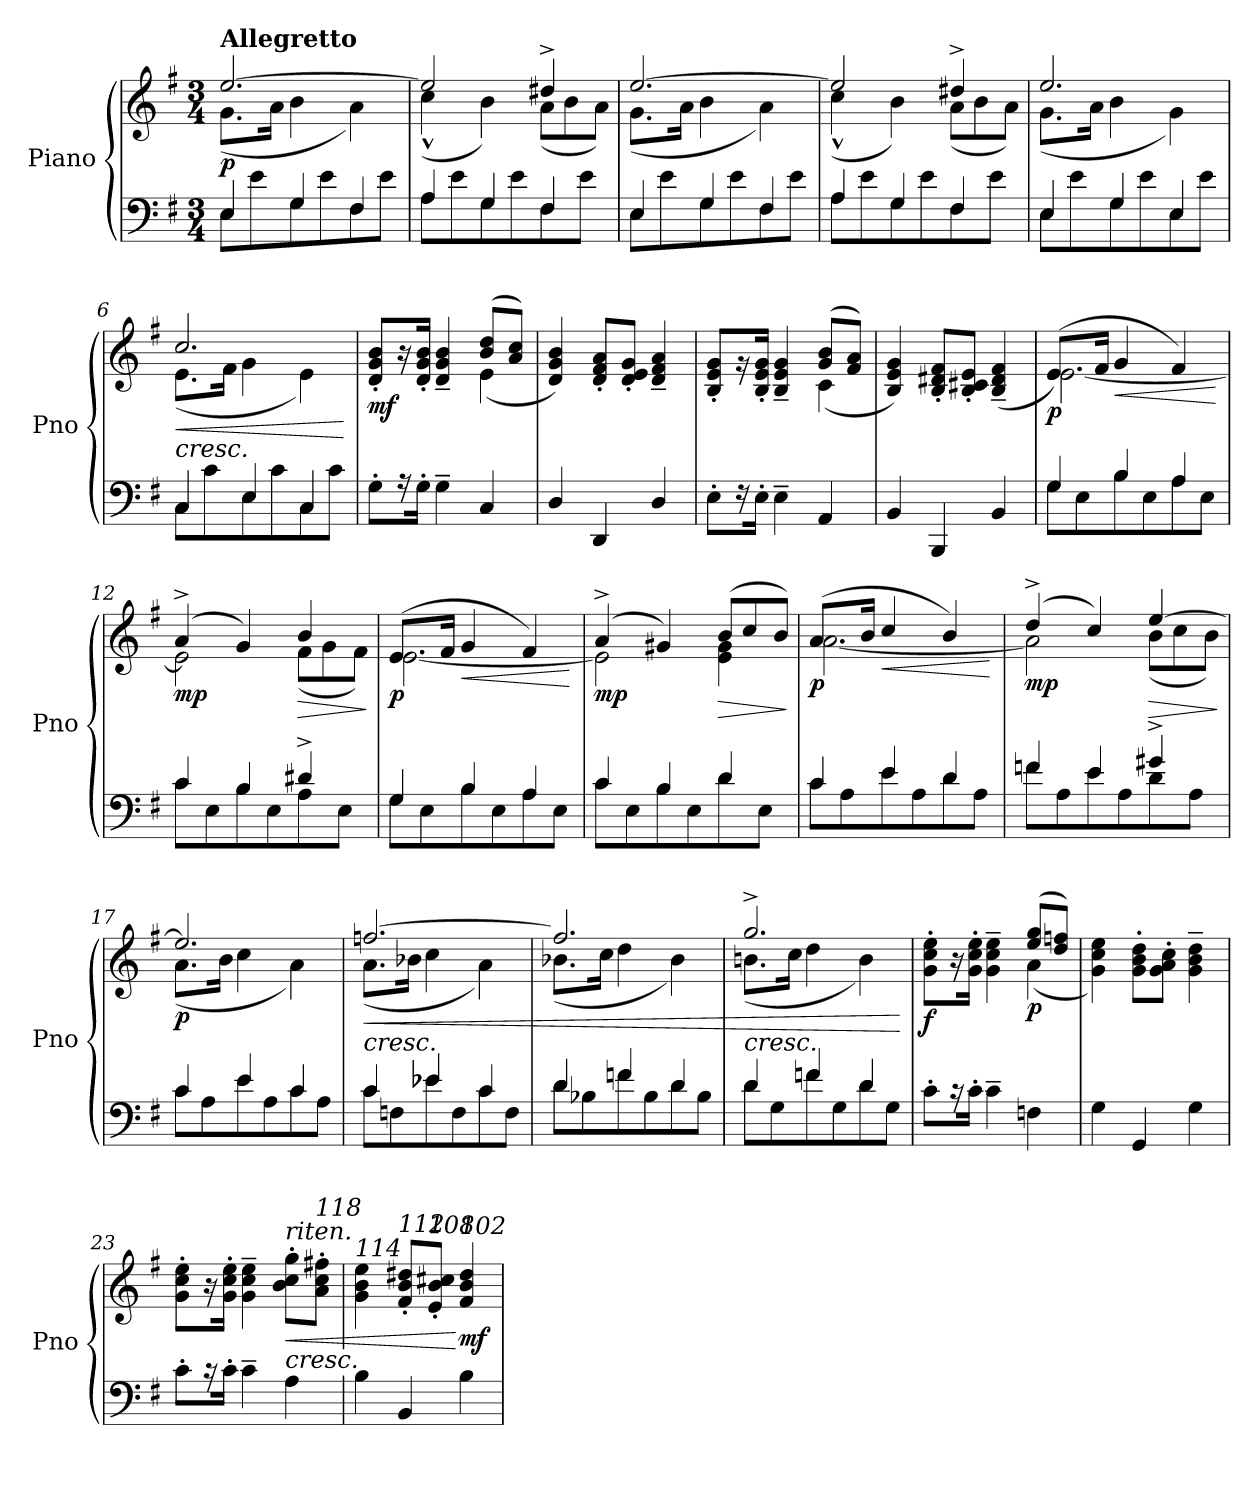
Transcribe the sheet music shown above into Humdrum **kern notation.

**kern	**kern	**dynam
*part1	*part1	*part1
*staff2	*staff1	*staff1/2
*I"Piano	*	*
*I'Pno	*	*
*clefF4	*clefG2	*
*k[f#]	*k[f#]	*
*M3/4	*M3/4	*
=1	=1	=1
*^	*^	*
!	!	!LO:TX:a:B:t=Allegretto	!	!
!	!	!	!	!LO:DY:b
4E/	8E\L	[2.ee/	(<8.g\L	p
.	8e\	.	.	.
.	.	.	16a\Jk	.
4G/	8G\	.	4b\	.
.	8e\	.	.	.
4F#/	8F#\	.	4a\)	.
.	8e\J	.	.	.
=2	=2	=2	=2	=2
4A/	8A\L	2ee/]	(<4cc^^\	.
.	8e\	.	.	.
4G/	8G\	.	4b\)	.
.	8e\	.	.	.
*	*	*	*Xtuplet	*
4F#/	8F#\	4dd#X^/	(<12a\L	.
.	.	.	12b\	.
.	8e\J	.	.	.
.	.	.	12a\J)	.
=3	=3	=3	=3	=3
4E/	8E\L	[2.ee/	(<8.g\L	.
.	8e\	.	.	.
.	.	.	16a\Jk	.
4G/	8G\	.	4b\	.
.	8e\	.	.	.
4F#/	8F#\	.	4a\)	.
.	8e\J	.	.	.
=4	=4	=4	=4	=4
4A/	8A\L	2ee/]	(<4cc^^\	.
.	8e\	.	.	.
4G/	8G\	.	4b\)	.
.	8e\	.	.	.
4F#/	8F#\	4dd#X^/	(<12a\L	.
.	.	.	12b\	.
.	8e\J	.	.	.
.	.	.	12a\J)	.
=5	=5	=5	=5	=5
4E/	8E\L	2.ee/	(<8.g\L	.
.	8e\	.	.	.
.	.	.	16a\Jk	.
4G/	8G\	.	4b\	.
.	8e\	.	.	.
4E/	8E\	.	4g\)	.
.	8e\J	.	.	.
!!LO:LB:g=z	!!
=6	=6	=6	=6	=6
!	!	!LO:TX:b:i:t=cresc.	!	!
!	!	!	!	!LO:HP:b
4C/	8C\L	2.cc/	(<8.e\L	<
.	8c\	.	.	.
.	.	.	16f#\Jk	.
4E/	8E\	.	4g\	.
.	8c\	.	.	.
4C/	8C\	.	4e\)	.
.	8c\J	.	.	.
*v	*v	*	*	*
*	*v	*v	*
.	.	[
=7	=7	=7
*	*^	*
!	!	!	!LO:DY:b
8G'\L	8d/' 8g/' 8b/'L	2ryy	mf
16rA	16r	.	.
16G'\Jk	16d/' 16g/' 16b/'Jk	.	.
4G~\	4d/~ 4g/~ 4b/~	.	.
4C/	(>8b/ 8dd/L	(<4e\	.
.	8a/ 8cc/J)	.	.
*	*v	*v	*
=8	=8	=8
4D/	4d/ 4g/ 4b/)	.
4DD/	8d/' 8f#/' 8a/'L	.
.	8d/' 8e/' 8g/'J	.
4D/	4d/~ 4f#/~ 4a/~	.
=9	=9	=9
*	*^	*
8E'\L	8B/' 8e/' 8g/'L	2ryy	.
16rF	16rg	.	.
16E'\Jk	16B/' 16e/' 16g/'Jk	.	.
4E~\	4B/~ 4e/~ 4g/~	.	.
4AA/	(>8g/ 8b/L	(<4c\	.
.	8f#/ 8a/J)	.	.
*	*v	*v	*
=10	=10	=10
4BB/	4B/ 4e/ 4g/)	.
4BBB/	8B/' 8d#X/' 8f#/'L	.
.	8B/' 8c#X/' 8e/'J	.
4BB/	(>4B/~ 4d#/~ 4f#/~	.
=11	=11	=11
*^	*^	*
!	!	!	!	!LO:DY:b
4G/	8G\L	(>8.e/L)	[2.e\	p
.	8E\	.	.	.
.	.	16f#/Jk	.	.
!	!	!	!	!LO:HP:b
4B/	8B\	4g/	.	<
.	8E\	.	.	.
4A/	8A\	4f#/)	.	.
.	8E\J	.	.	.
*v	*v	*	*	*
*	*v	*v	*
.	.	[
!!LO:LB:g=z
=12	=12	=12
*^	*^	*
!	!	!	!	!LO:DY:b
4c/	8c\L	(>4a^/	2e\]	mp
.	8E\	.	.	.
4B/	8B\	4g/)	.	.
.	8E\	.	.	.
!	!	!	!	!LO:HP:b
4d#X^/	8A\	4b/	(<12f#\L	>
.	.	.	12g\	.
.	8E\J	.	.	.
.	.	.	12f#\J)	.
*v	*v	*	*	*
*	*v	*v	*
.	.	]
=13	=13	=13
*^	*^	*
!	!	!	!	!LO:DY:b
4G/	8G\L	(>8.e/L	[2.e\	p
.	8E\	.	.	.
.	.	16f#/Jk	.	.
!	!	!	!	!LO:HP:b
4B/	8B\	4g/	.	<
.	8E\	.	.	.
4A/	8A\	4f#/)	.	.
.	8E\J	.	.	.
*v	*v	*	*	*
*	*v	*v	*
.	.	[
=14	=14	=14
*^	*^	*
!	!	!	!	!LO:DY:b
4c/	8c\L	(>4a^/	2e\]	mp
.	8E\	.	.	.
4B/	8B\	4g#X/)	.	.
.	8E\	.	.	.
!	!	!	!	!LO:HP:b
4d/	8d\	(>12b/L	4e\ 4g#\	>
.	.	12cc/	.	.
.	8E\J	.	.	.
.	.	12b/J)	.	.
*v	*v	*	*	*
*	*v	*v	*
.	.	]
=15	=15	=15
*^	*^	*
!	!	!	!	!LO:DY:b
4c/	8c\L	(>8.a/L	[2.a\	p
.	8A\	.	.	.
.	.	16b/Jk	.	.
!	!	!	!	!LO:HP:b
4e/	8e\	4cc/	.	<
.	8A\	.	.	.
4d/	8d\	4b/)	.	.
.	8A\J	.	.	.
*v	*v	*	*	*
*	*v	*v	*
.	.	[
=16	=16	=16
*^	*^	*
!	!	!	!	!LO:DY:b
4fn/	8f\L	(>4dd^/	2a\]	mp
.	8A\	.	.	.
4e/	8e\	4cc/)	.	.
.	8A\	.	.	.
!	!	!	!	!LO:HP:b
4g#X^/	8d\	[4ee/	(<12b\L	>
.	.	.	12cc\	.
.	8A\J	.	.	.
.	.	.	12b\J)	.
*v	*v	*	*	*
*	*v	*v	*
.	.	]
!!LO:LB:g=z
=17	=17	=17
*^	*^	*
!	!	!	!	!LO:DY:b
4c/	8c\L	2.ee/]	(<8.a\L	p
.	8A\	.	.	.
.	.	.	16b\Jk	.
4e/	8e\	.	4cc\	.
.	8A\	.	.	.
4c/	8c\	.	4a\)	.
.	8A\J	.	.	.
=18	=18	=18	=18	=18
!	!	!LO:TX:b:i:t=cresc.	!	!
!	!	!	!	!LO:HP:b
4c/	8c\L	[2.ffn/	(<8.a\L	<
.	8Fn\	.	.	.
.	.	.	16b-X\Jk	.
4e-X/	8e-\	.	4cc\	.
.	8F\	.	.	.
4c/	8c\	.	4a\)	.
.	8F\J	.	.	.
=19	=19	=19	=19	=19
4d/	8d\L	2.ff/]	(<8.b-X\L	.
.	8B-X\	.	.	.
.	.	.	16cc\Jk	.
4fn/	8f\	.	4dd\	.
.	8B-\	.	.	.
4d/	8d\	.	4b-\)	.
.	8B-\J	.	.	.
=20	=20	=20	=20	=20
!	!	!LO:TX:b:i:t=cresc.	!	!
4d/	8d\L	2.gg^/	(<8.bn\L	.
.	8G\	.	.	.
.	.	.	16cc\Jk	.
4fn/	8f\	.	4dd\	.
.	8G\	.	.	.
4d/	8d\	.	4b\)	.
.	8G\J	.	.	.
*v	*v	*	*	*
*	*v	*v	*
.	.	[
=21	=21	=21
*	*^	*
!	!	!	!LO:DY:b
8c'\L	8g\' 8cc\' 8ee\'L	2ryy	f
16rc	16r	.	.
16c'\Jk	16g\' 16cc\' 16ee\'Jk	.	.
4c~\	4g\~ 4cc\~ 4ee\~	.	.
!	!	!	!LO:DY:b
4Fn\	(>8ee/ 8gg/L	(<4a\	p
.	8dd/ 8ffn/J)	.	.
*	*v	*v	*
=22	=22	=22
4G\	4g\ 4cc\ 4ee\)	.
4GG/	8g\' 8b\' 8dd\'L	.
.	8g\' 8a\' 8cc\'J	.
4G\	4g\~ 4b\~ 4dd\~	.
!!LO:LB:g=z
=23	=23	=23
8c'\L	8g\' 8cc\' 8ee\'L	.
16rc	16r	.
16c'\Jk	16g\' 16cc\' 16ee\'Jk	.
4c~\	4g\~ 4cc\~ 4ee\~	.
!	!LO:TX:b:i:t=cresc.	!
!	!LO:TX:a:i:t=riten.	!
!	!	!LO:HP:b
4A\	8b\' 8cc\' 8gg\'L	<
!	!LO:TX:a:i:t=118	!
.	8a\' 8cc\' 8ff#X\'J	.
=24	=24	=24
!	!LO:TX:a:i:t=114	!
4B\	4g\ 4b\ 4ee\	.
!	!LO:TX:a:i:t=112	!
4BB/	8f#/' 8b/' 8dd#X/'L	.
!	!LO:TX:a:i:t=108	!
.	8e/' 8b/' 8cc#X/'J	.
!	!LO:TX:a:i:t=102	!
!	!	!LO:DY:n=1:b
4B\	4f#/ 4b/ 4dd#/	[ mf
=	=	=
*-	*-	*-
